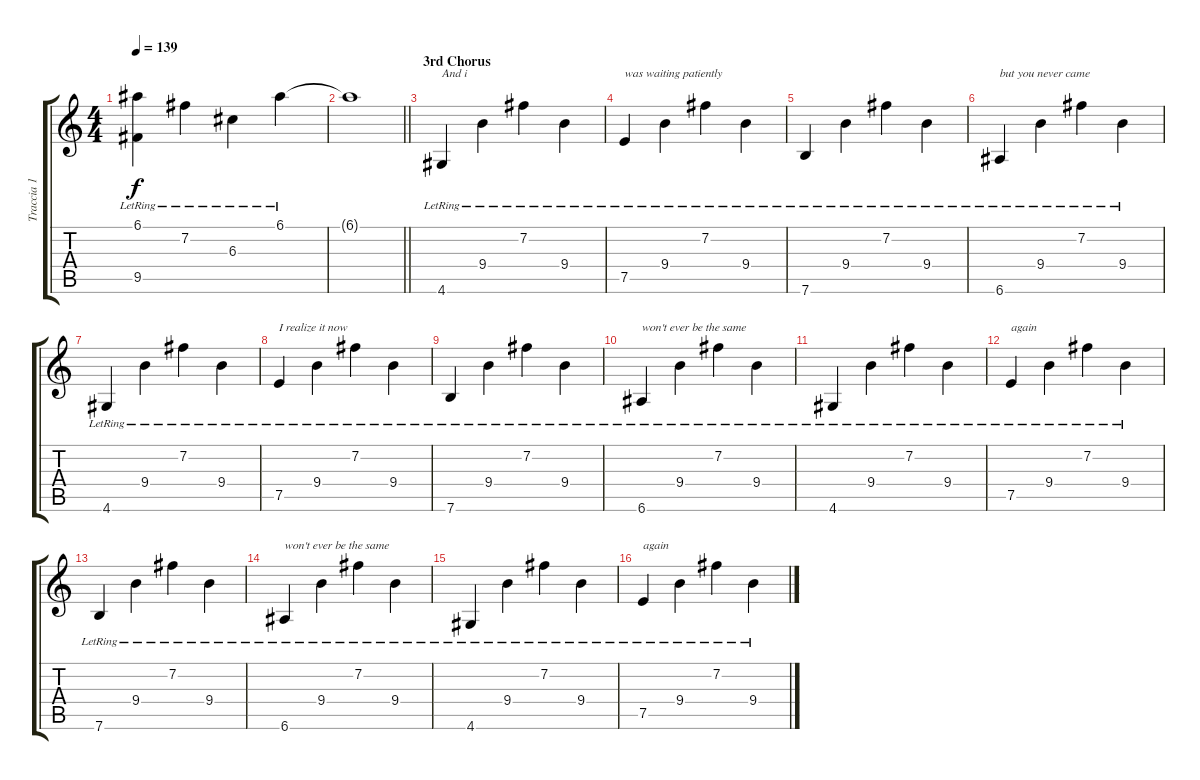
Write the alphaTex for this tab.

\track ("Traccia 1" "Traccia 1") {instrument acousticguitarsteel}
\staff {score tabs}
\tuning (E4 B3 G3 D3 A2 E2) {hide}
\ts (4 4)
\tempo 139
\clef g2
\ks c
(6.1{lr} 9.5{lr}).4{dy f} 7.2{lr}.4 6.3{lr}.4 6.1{lr}.4 |
\barLineRight lightlight
6.1{t}.1 |
\section ("" "3rd Chorus")
4.6{lr}.4{txt "And i"} 9.4{lr}.4 7.2{lr}.4 9.4{lr}.4 |
7.5{lr}.4{txt "was waiting patiently"} 9.4{lr}.4 7.2{lr}.4 9.4{lr}.4 |
7.6{lr}.4 9.4{lr}.4 7.2{lr}.4 9.4{lr}.4 |
6.6{lr}.4{txt "but you never came"} 9.4{lr}.4 7.2{lr}.4 9.4{lr}.4 |
4.6{lr}.4 9.4{lr}.4 7.2{lr}.4 9.4{lr}.4 |
7.5{lr}.4{txt "I realize it now"} 9.4{lr}.4 7.2{lr}.4 9.4{lr}.4 |
7.6{lr}.4 9.4{lr}.4 7.2{lr}.4 9.4{lr}.4 |
6.6{lr}.4{txt "won't ever be the same"} 9.4{lr}.4 7.2{lr}.4 9.4{lr}.4 |
4.6{lr}.4 9.4{lr}.4 7.2{lr}.4 9.4{lr}.4 |
7.5{lr}.4{txt "again"} 9.4{lr}.4 7.2{lr}.4 9.4{lr}.4 |
7.6{lr}.4 9.4{lr}.4 7.2{lr}.4 9.4{lr}.4 |
6.6{lr}.4{txt "won't ever be the same"} 9.4{lr}.4 7.2{lr}.4 9.4{lr}.4 |
4.6{lr}.4 9.4{lr}.4 7.2{lr}.4 9.4{lr}.4 |
7.5{lr}.4{txt "again"} 9.4{lr}.4 7.2{lr}.4 9.4{lr}.4
